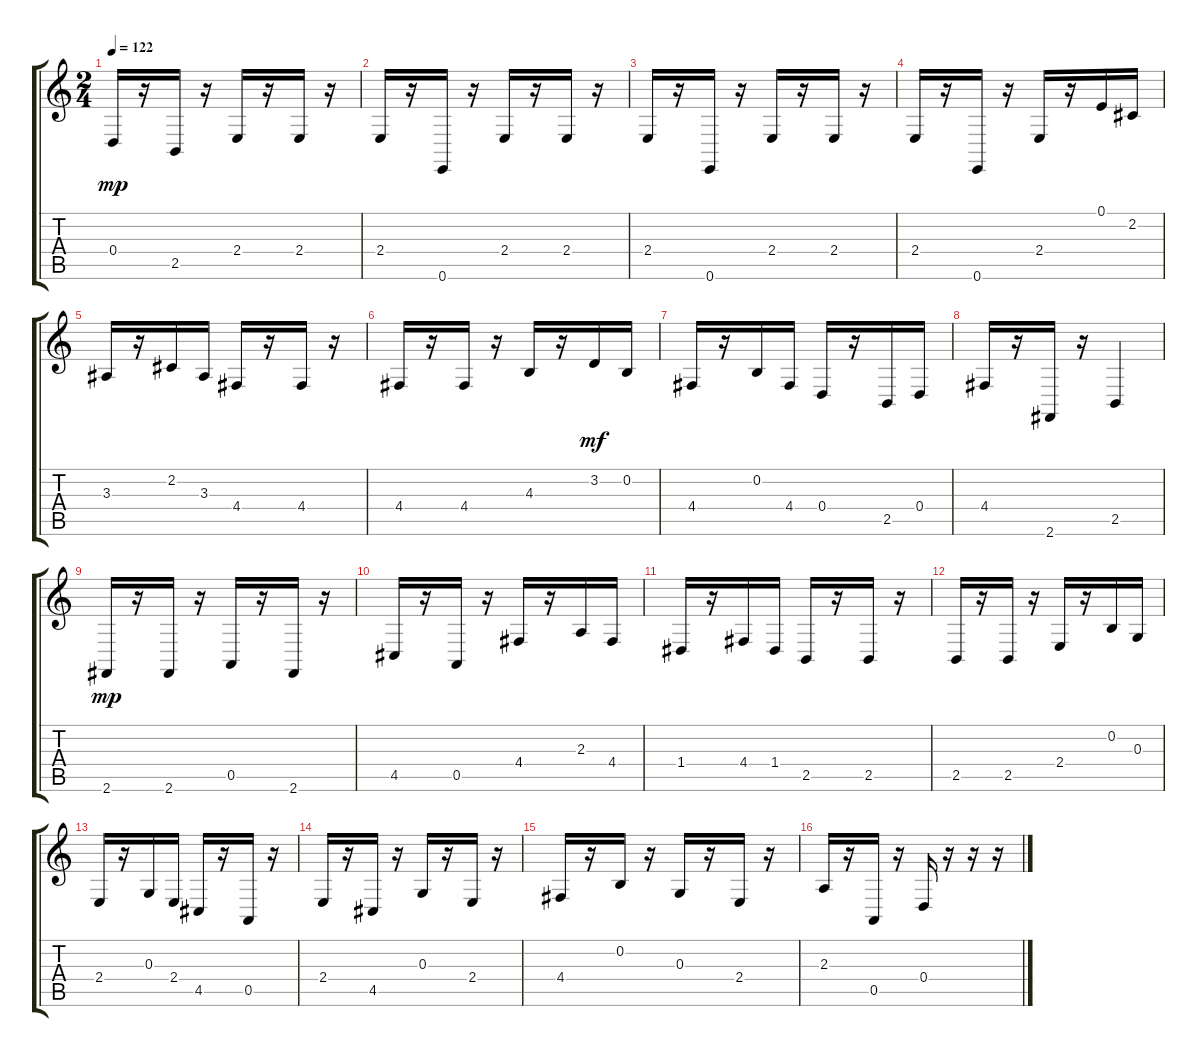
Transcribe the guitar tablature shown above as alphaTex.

\track "" {instrument bassoon}
\staff {score tabs}
\tuning (E4 B3 G3 D3 A2 E2) {hide}
\ts (2 4)
\tempo 122
\clef g2
\ks c
0.4.16{dy mp} r.16 2.5.16 r.16 2.4.16 r.16 2.4.16 r.16 |
2.4.16 r.16 0.6.16 r.16 2.4.16 r.16 2.4.16 r.16 |
2.4.16 r.16 0.6.16 r.16 2.4.16 r.16 2.4.16 r.16 |
2.4.16 r.16 0.6.16 r.16 2.4.16 r.16 0.1.16 2.2.16 |
3.3.16 r.16 2.2.16 3.3.16 4.4.16 r.16 4.4.16 r.16 |
4.4.16 r.16 4.4.16 r.16 4.3.16 r.16 3.2.16{dy mf} 0.2.16 |
4.4.16 r.16 0.2.16 4.4.16 0.4.16 r.16 2.5.16 0.4.16 |
4.4.16 r.16 2.6.16 r.16 2.5.4 |
2.6.16{dy mp} r.16 2.6.16 r.16 0.5.16 r.16 2.6.16 r.16 |
4.5.16 r.16 0.5.16 r.16 4.4.16 r.16 2.3.16 4.4.16 |
1.4.16 r.16 4.4.16 1.4.16 2.5.16 r.16 2.5.16 r.16 |
2.5.16 r.16 2.5.16 r.16 2.4.16 r.16 0.2.16 0.3.16 |
2.4.16 r.16 0.3.16 2.4.16 4.5.16 r.16 0.5.16 r.16 |
2.4.16 r.16 4.5.16 r.16 0.3.16 r.16 2.4.16 r.16 |
4.4.16 r.16 0.2.16 r.16 0.3.16 r.16 2.4.16 r.16 |
2.3.16 r.16 0.5.16 r.16 0.4.16 r.16 r.16 r.16
